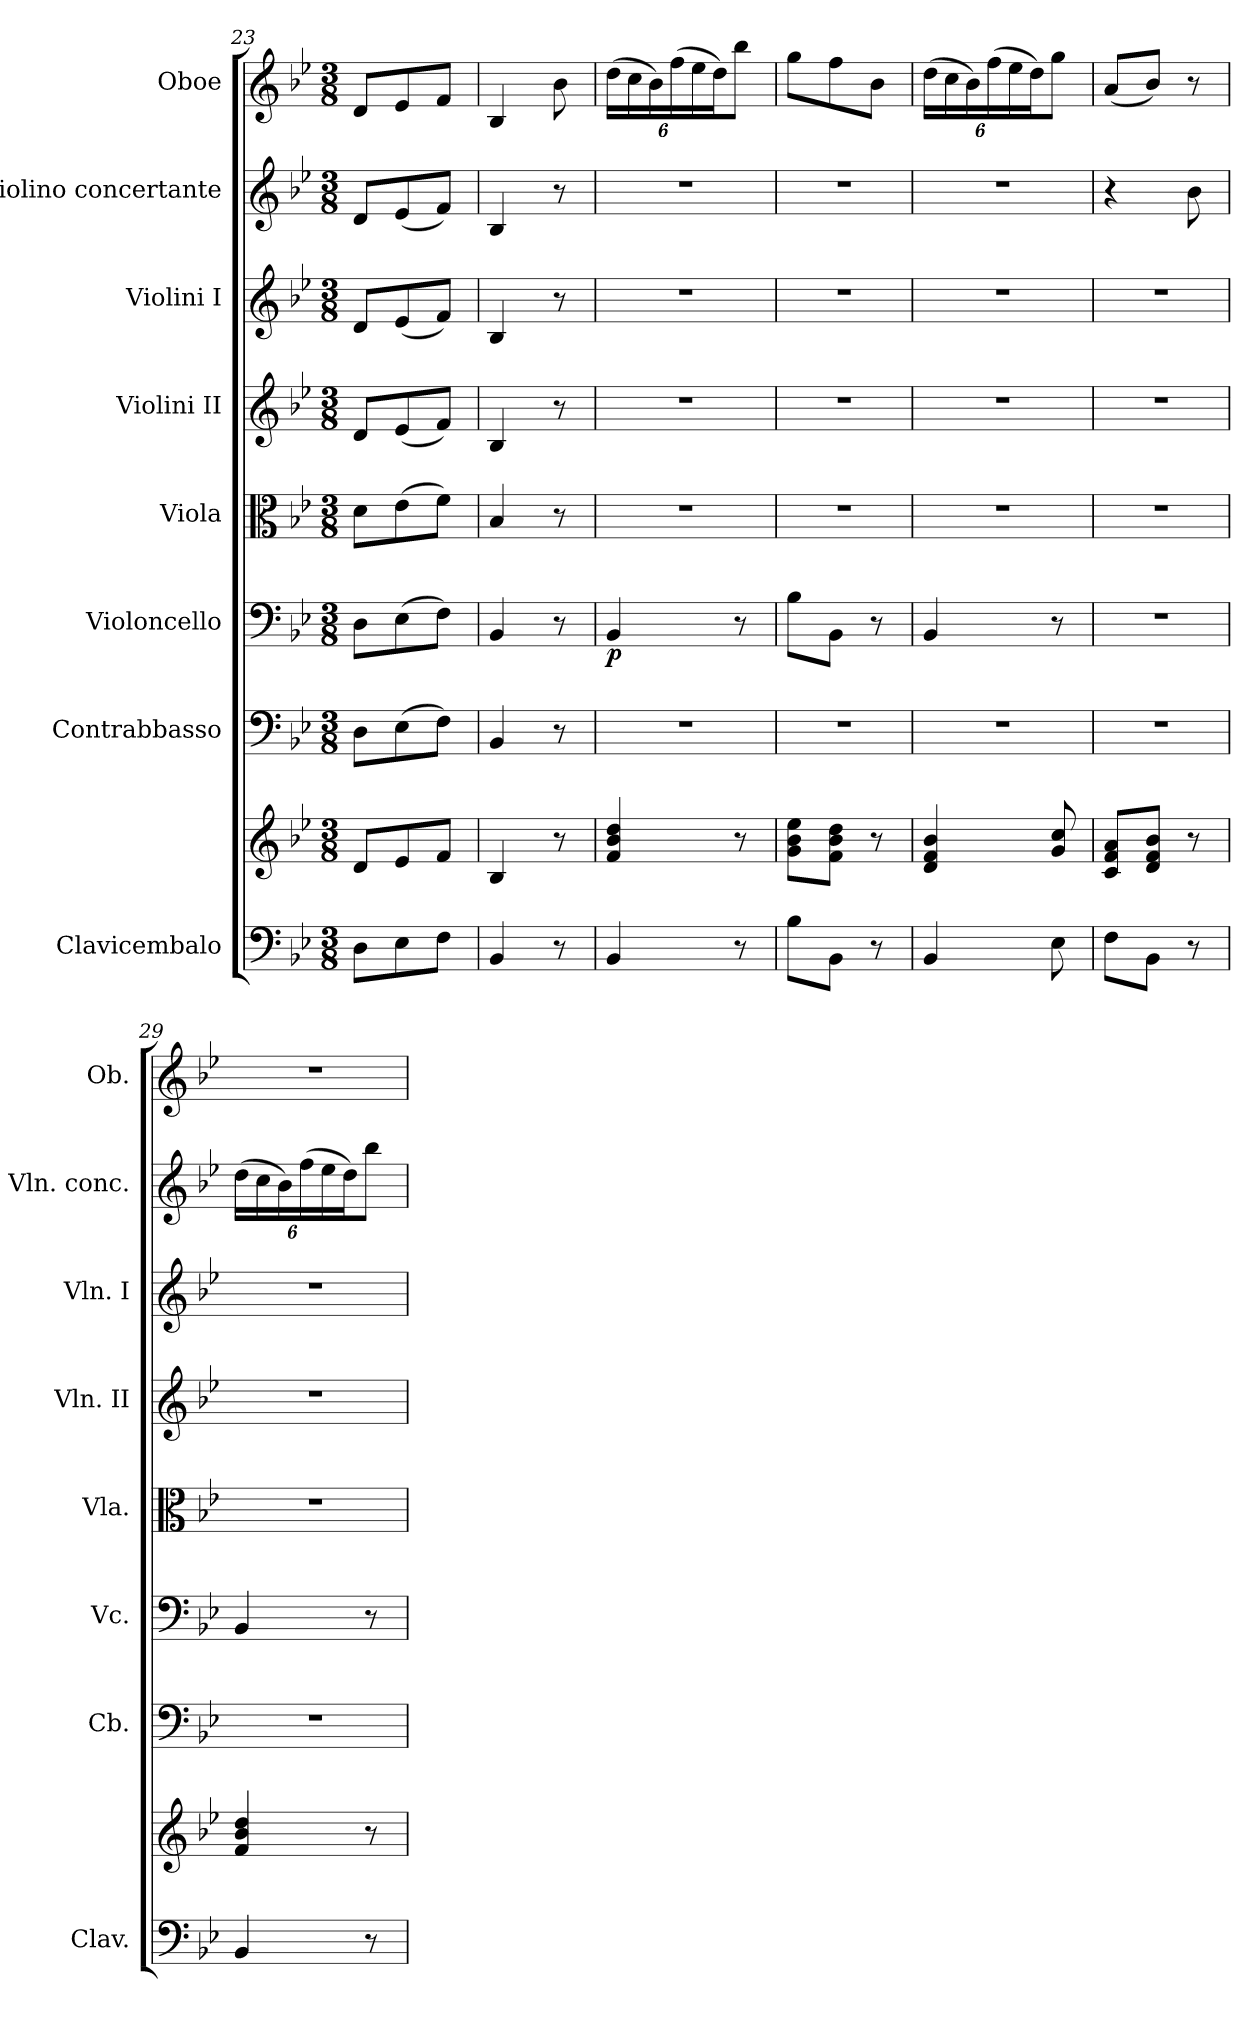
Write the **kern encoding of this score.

**kern	**kern	**kern	**kern	**dynam	**kern	**kern	**kern	**kern	**kern
*part8	*part8	*part7	*part6	*part6	*part5	*part4	*part3	*part2	*part1
*staff9	*staff8	*staff7	*staff6	*staff6	*staff5	*staff4	*staff3	*staff2	*staff1
*I"Clavicembalo	*	*I"Contrabbasso	*I"Violoncello	*	*I"Viola	*I"Violini II	*I"Violini I	*I"Violino concertante	*I"Oboe
*I'Clav.	*	*I'Cb.	*I'Vc.	*	*I'Vla.	*I'Vln. II	*I'Vln. I	*I'Vln. conc.	*I'Ob.
*clefF4	*clefG2	*clefF4	*clefF4	*	*clefC3	*clefG2	*clefG2	*clefG2	*clefG2
*	*	*ITrd7c12	*	*	*	*	*	*	*
*k[b-e-]	*k[b-e-]	*k[b-e-]	*k[b-e-]	*	*k[b-e-]	*k[b-e-]	*k[b-e-]	*k[b-e-]	*k[b-e-]
*M3/8	*M3/8	*M3/8	*M3/8	*	*M3/8	*M3/8	*M3/8	*M3/8	*M3/8
=23	=23	=23	=23	=23	=23	=23	=23	=23	=23
8D\L	8d/L	8DD\L	8D\L	.	8d\L	8d/L	8d/L	8d/L	8d/L
8E-\	8e-/	(>8EE-\	(>8E-\	.	(>8e-\	(<8e-/	(<8e-/	(<8e-/	8e-/
8F\J	8f/J	8FF\J)	8F\J)	.	8f\J)	8f/J)	8f/J)	8f/J)	8f/J
=24	=24	=24	=24	=24	=24	=24	=24	=24	=24
4BB-/	4B-/	4BBB-/	4BB-/	.	4B-/	4B-/	4B-/	4B-/	4B-/
8r	8r	8r	8r	.	8r	8r	8r	8r	8b-\
=25	=25	=25	=25	=25	=25	=25	=25	=25	=25
*	*	*	*	*	*	*	*	*	*Xbrackettup
!	!	!	!	!LO:DY:b	!	!	!	!	!
4BB-/	4f/ 4b-/ 4dd/	4.r	4BB-/	p	4.r	4.r	4.r	4.r	(>24dd\LL
.	.	.	.	.	.	.	.	.	24cc\
.	.	.	.	.	.	.	.	.	24b-\)
.	.	.	.	.	.	.	.	.	(>24ff\
.	.	.	.	.	.	.	.	.	24ee-\
.	.	.	.	.	.	.	.	.	24dd\J)
8r	8r	.	8r	.	.	.	.	.	8bb-\J
=26	=26	=26	=26	=26	=26	=26	=26	=26	=26
8B-\L	8g\ 8b-\ 8ee-\L	4.r	8B-\L	.	4.r	4.r	4.r	4.r	8gg\L
8BB-\J	8f\ 8b-\ 8dd\J	.	8BB-\J	.	.	.	.	.	8ff\
8r	8r	.	8r	.	.	.	.	.	8b-\J
=27	=27	=27	=27	=27	=27	=27	=27	=27	=27
4BB-/	4d/ 4f/ 4b-/	4.r	4BB-/	.	4.r	4.r	4.r	4.r	(>24dd\LL
.	.	.	.	.	.	.	.	.	24cc\
.	.	.	.	.	.	.	.	.	24b-\)
.	.	.	.	.	.	.	.	.	(>24ff\
.	.	.	.	.	.	.	.	.	24ee-\
.	.	.	.	.	.	.	.	.	24dd\J)
8E-\	8g/ 8cc/	.	8r	.	.	.	.	.	8gg\J
!!LO:PB:g=z
=28	=28	=28	=28	=28	=28	=28	=28	=28	=28
8F\L	8c/ 8f/ 8a/L	4.r	4.r	.	4.r	4.r	4.r	4r	(<8a/L
8BB-\J	8d/ 8f/ 8b-/J	.	.	.	.	.	.	.	8b-/J)
8r	8r	.	.	.	.	.	.	8b-\	8r
=29	=29	=29	=29	=29	=29	=29	=29	=29	=29
*	*	*	*	*	*	*	*	*Xbrackettup	*
4BB-/	4f/ 4b-/ 4dd/	4.r	4BB-/	.	4.r	4.r	4.r	(>24dd\LL	4.r
.	.	.	.	.	.	.	.	24cc\	.
.	.	.	.	.	.	.	.	24b-\)	.
.	.	.	.	.	.	.	.	(>24ff\	.
.	.	.	.	.	.	.	.	24ee-\	.
.	.	.	.	.	.	.	.	24dd\J)	.
8r	8r	.	8r	.	.	.	.	8bb-\J	.
=	=	=	=	=	=	=	=	=	=
*-	*-	*-	*-	*-	*-	*-	*-	*-	*-
